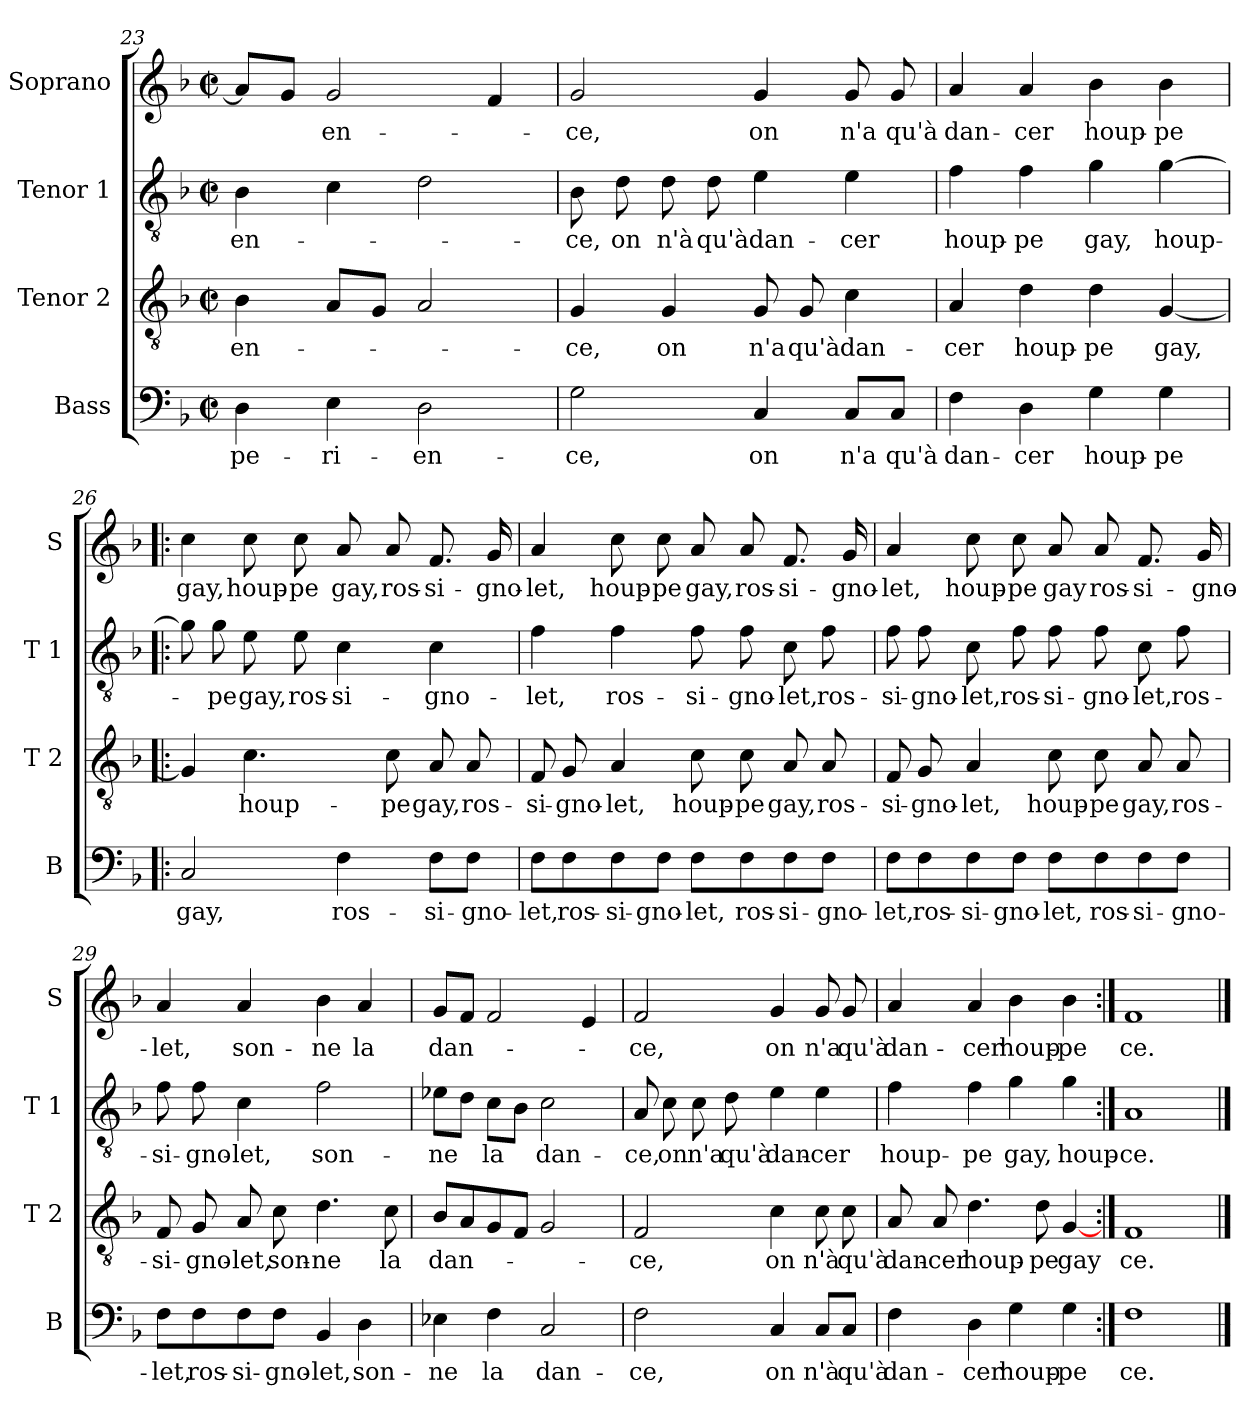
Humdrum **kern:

**kern	**text	**kern	**text	**kern	**text	**kern	**text
*part4	*part4	*part3	*part3	*part2	*part2	*part1	*part1
*staff4	*staff4	*staff3	*staff3	*staff2	*staff2	*staff1	*staff1
*I"Bass	*	*I"Tenor 2	*	*I"Tenor 1	*	*I"Soprano	*
*I'B	*	*I'T 2	*	*I'T 1	*	*I'S	*
*clefF4	*	*clefGv2	*	*clefGv2	*	*clefG2	*
*k[b-]	*	*k[b-]	*	*k[b-]	*	*k[b-]	*
*F:	*	*F:	*	*F:	*	*F:	*
*M2/2	*	*M2/2	*	*M2/2	*	*M2/2	*
*met(c|)	*	*met(c|)	*	*met(c|)	*	*met(c|)	*
=23	=23	=23	=23	=23	=23	=23	=23
!	!LO:LY:b	!	!LO:LY:b	!	!LO:LY:b	!	!
4D\	-pe-	4B-\	-en-	4B-\	-en-	8a/L]	.
.	.	.	.	.	.	8g/J	.
!	!LO:LY:b	!	!	!	!	!	!LO:LY:b
4E\	-ri-	8A/L	.	4c\	.	2g/	-en-
.	.	8G/J	.	.	.	.	.
!	!LO:LY:b	!	!	!	!	!	!
2D\	-en-	2A/	.	2d\	.	.	.
.	.	.	.	.	.	4f/	.
=24	=24	=24	=24	=24	=24	=24	=24
!	!LO:LY:b	!	!LO:LY:b	!	!LO:LY:b	!	!LO:LY:b
2G\	-ce,	4G/	-ce,	8B-\	-ce,	2g/	-ce,
!	!	!	!	!	!LO:LY:b	!	!
.	.	.	.	8d\	on	.	.
!	!	!	!LO:LY:b	!	!LO:LY:b	!	!
.	.	4G/	on	8d\	n'à	.	.
!	!	!	!	!	!LO:LY:b	!	!
.	.	.	.	8d\	qu'à	.	.
!	!LO:LY:b	!	!LO:LY:b	!	!LO:LY:b	!	!LO:LY:b
4C/	on	8G/	n'a	4e\	dan-	4g/	on
!	!	!	!LO:LY:b	!	!	!	!
.	.	8G/	qu'à	.	.	.	.
!	!LO:LY:b	!	!LO:LY:b	!	!LO:LY:b	!	!LO:LY:b
8C/L	n'a	4c\	dan-	4e\	-cer	8g/	n'a
!	!LO:LY:b	!	!	!	!	!	!LO:LY:b
8C/J	qu'à	.	.	.	.	8g/	qu'à
=25	=25	=25	=25	=25	=25	=25	=25
!	!LO:LY:b	!	!LO:LY:b	!	!LO:LY:b	!	!LO:LY:b
4F\	dan-	4A/	-cer	4f\	houp-	4a/	dan-
!	!LO:LY:b	!	!LO:LY:b	!	!LO:LY:b	!	!LO:LY:b
4D\	-cer	4d\	houp-	4f\	-pe	4a/	-cer
!	!LO:LY:b	!	!LO:LY:b	!	!LO:LY:b	!	!LO:LY:b
4G\	houp-	4d\	-pe	4g\	gay,	4b-\	houp-
!	!LO:LY:b	!	!LO:LY:b	!	!LO:LY:b	!	!LO:LY:b
4G\	-pe	[4G/	gay,	[4g\	houp-	4b-\	-pe
!!LO:LB:g=z
=26!|:	=26!|:	=26!|:	=26!|:	=26!|:	=26!|:	=26!|:	=26!|:
!	!LO:LY:b	!	!	!	!	!	!LO:LY:b
2C/	gay,	4G/]	.	8g\]	.	4cc\	gay,
!	!	!	!	!	!LO:LY:b	!	!
.	.	.	.	8g\	-pe	.	.
!	!	!	!LO:LY:b	!	!LO:LY:b	!	!LO:LY:b
.	.	4.c\	houp-	8e\	gay,	8cc\	houp-
!	!	!	!	!	!LO:LY:b	!	!LO:LY:b
.	.	.	.	8e\	ros-	8cc\	-pe
!	!LO:LY:b	!	!	!	!LO:LY:b	!	!LO:LY:b
4F\	ros-	.	.	4c\	-si-	8a/	gay,
!	!	!	!LO:LY:b	!	!	!	!LO:LY:b
.	.	8c\	-pe	.	.	8a/	ros-
!	!LO:LY:b	!	!LO:LY:b	!	!LO:LY:b	!	!LO:LY:b
8F\L	-si-	8A/	gay,	4c\	-gno-	8.f/	-si-
!	!LO:LY:b	!	!LO:LY:b	!	!	!	!
8F\J	-gno-	8A/	ros-	.	.	.	.
!	!	!	!	!	!	!	!LO:LY:b
.	.	.	.	.	.	16g/	-gno-
=27	=27	=27	=27	=27	=27	=27	=27
!	!LO:LY:b	!	!LO:LY:b	!	!LO:LY:b	!	!LO:LY:b
8F\L	-let,	8F/	-si-	4f\	-let,	4a/	-let,
!	!LO:LY:b	!	!LO:LY:b	!	!	!	!
8F\	ros-	8G/	-gno-	.	.	.	.
!	!LO:LY:b	!	!LO:LY:b	!	!LO:LY:b	!	!LO:LY:b
8F\	-si-	4A/	-let,	4f\	ros-	8cc\	houp-
!	!LO:LY:b	!	!	!	!	!	!LO:LY:b
8F\J	-gno-	.	.	.	.	8cc\	-pe
!	!LO:LY:b	!	!LO:LY:b	!	!LO:LY:b	!	!LO:LY:b
8F\L	-let,	8c\	houp-	8f\	-si-	8a/	gay,
!	!LO:LY:b	!	!LO:LY:b	!	!LO:LY:b	!	!LO:LY:b
8F\	ros-	8c\	-pe	8f\	-gno-	8a/	ros-
!	!LO:LY:b	!	!LO:LY:b	!	!LO:LY:b	!	!LO:LY:b
8F\	-si-	8A/	gay,	8c\	-let,	8.f/	-si-
!	!LO:LY:b	!	!LO:LY:b	!	!LO:LY:b	!	!
8F\J	-gno-	8A/	ros-	8f\	ros-	.	.
!	!	!	!	!	!	!	!LO:LY:b
.	.	.	.	.	.	16g/	-gno-
=28	=28	=28	=28	=28	=28	=28	=28
!	!LO:LY:b	!	!LO:LY:b	!	!LO:LY:b	!	!LO:LY:b
8F\L	-let,	8F/	-si-	8f\	-si-	4a/	-let,
!	!LO:LY:b	!	!LO:LY:b	!	!LO:LY:b	!	!
8F\	ros-	8G/	-gno-	8f\	-gno-	.	.
!	!LO:LY:b	!	!LO:LY:b	!	!LO:LY:b	!	!LO:LY:b
8F\	-si-	4A/	-let,	8c\	-let,	8cc\	houp-
!	!LO:LY:b	!	!	!	!LO:LY:b	!	!LO:LY:b
8F\J	-gno-	.	.	8f\	ros-	8cc\	-pe
!	!LO:LY:b	!	!LO:LY:b	!	!LO:LY:b	!	!LO:LY:b
8F\L	-let,	8c\	houp-	8f\	-si-	8a/	gay
!	!LO:LY:b	!	!LO:LY:b	!	!LO:LY:b	!	!LO:LY:b
8F\	ros-	8c\	-pe	8f\	-gno-	8a/	ros-
!	!LO:LY:b	!	!LO:LY:b	!	!LO:LY:b	!	!LO:LY:b
8F\	-si-	8A/	gay,	8c\	-let,	8.f/	-si-
!	!LO:LY:b	!	!LO:LY:b	!	!LO:LY:b	!	!
8F\J	-gno-	8A/	ros-	8f\	ros-	.	.
!	!	!	!	!	!	!	!LO:LY:b
.	.	.	.	.	.	16g/	-gno-
!!LO:LB:g=z
=29	=29	=29	=29	=29	=29	=29	=29
!	!LO:LY:b	!	!LO:LY:b	!	!LO:LY:b	!	!LO:LY:b
8F\L	-let,	8F/	-si-	8f\	-si-	4a/	-let,
!	!LO:LY:b	!	!LO:LY:b	!	!LO:LY:b	!	!
8F\	ros-	8G/	-gno-	8f\	-gno-	.	.
!	!LO:LY:b	!	!LO:LY:b	!	!LO:LY:b	!	!LO:LY:b
8F\	-si-	8A/	-let,	4c\	-let,	4a/	son-
!	!LO:LY:b	!	!LO:LY:b	!	!	!	!
8F\J	-gno-	8c\	son-	.	.	.	.
!	!LO:LY:b	!	!LO:LY:b	!	!LO:LY:b	!	!LO:LY:b
4BB-/	-let,	4.d\	-ne	2f\	son-	4b-\	-ne
!	!LO:LY:b	!	!	!	!	!	!LO:LY:b
4D\	son-	.	.	.	.	4a/	la
!	!	!	!LO:LY:b	!	!	!	!
.	.	8c\	la	.	.	.	.
=30	=30	=30	=30	=30	=30	=30	=30
!	!LO:LY:b	!	!LO:LY:b	!	!LO:LY:b	!	!LO:LY:b
4E-X\	-ne	8B-/L	dan-	8e-X\L	-ne	8g/L	dan-
.	.	8A/	.	8d\J	.	8f/J	.
!	!LO:LY:b	!	!	!	!LO:LY:b	!	!
4F\	la	8G/	.	8c\L	la	2f/	.
.	.	8F/J	.	8B-\J	.	.	.
!	!LO:LY:b	!	!	!	!LO:LY:b	!	!
2C/	dan-	2G/	.	2c\	dan-	.	.
.	.	.	.	.	.	4e/	.
=31	=31	=31	=31	=31	=31	=31	=31
!	!LO:LY:b	!	!LO:LY:b	!	!LO:LY:b	!	!LO:LY:b
2F\	-ce,	2F/	-ce,	8A/	-ce,	2f/	-ce,
!	!	!	!	!	!LO:LY:b	!	!
.	.	.	.	8c\	on	.	.
!	!	!	!	!	!LO:LY:b	!	!
.	.	.	.	8c\	n'a	.	.
!	!	!	!	!	!LO:LY:b	!	!
.	.	.	.	8d\	qu'à	.	.
!	!LO:LY:b	!	!LO:LY:b	!	!LO:LY:b	!	!LO:LY:b
4C/	on	4c\	on	4e\	dan-	4g/	on
!	!LO:LY:b	!	!LO:LY:b	!	!LO:LY:b	!	!LO:LY:b
8C/L	n'à	8c\	n'à	4e\	-cer	8g/	n'a
!	!LO:LY:b	!	!LO:LY:b	!	!	!	!LO:LY:b
8C/J	qu'à	8c\	qu'à	.	.	8g/	qu'à
=32	=32	=32	=32	=32	=32	=32	=32
!	!LO:LY:b	!	!LO:LY:b	!	!LO:LY:b	!	!LO:LY:b
4F\	dan-	8A/	dan-	4f\	houp-	4a/	dan-
!	!	!	!LO:LY:b	!	!	!	!
.	.	8A/	-cer	.	.	.	.
!	!LO:LY:b	!	!LO:LY:b	!	!LO:LY:b	!	!LO:LY:b
4D\	-cer	4.d\	houp-	4f\	-pe	4a/	-cer
!	!LO:LY:b	!	!	!	!LO:LY:b	!	!LO:LY:b
4G\	houp-	.	.	4g\	gay,	4b-\	houp-
!	!	!	!LO:LY:b	!	!	!	!
.	.	8d\	-pe	.	.	.	.
!	!LO:LY:b	!	!LO:LY:b	!	!LO:LY:b	!	!LO:LY:b
4G\	-pe	[4G/	gay	4g\	houp-	4b-\	-pe
=33:|!	=33:|!	=33:|!	=33:|!	=33:|!	=33:|!	=33:|!	=33:|!
!	!LO:LY:b	!	!LO:LY:b	!	!LO:LY:b	!	!LO:LY:b
1F	ce.	1F	ce.	1A	-ce.	1f	ce.
==	==	==	==	==	==	==	==
*-	*-	*-	*-	*-	*-	*-	*-
